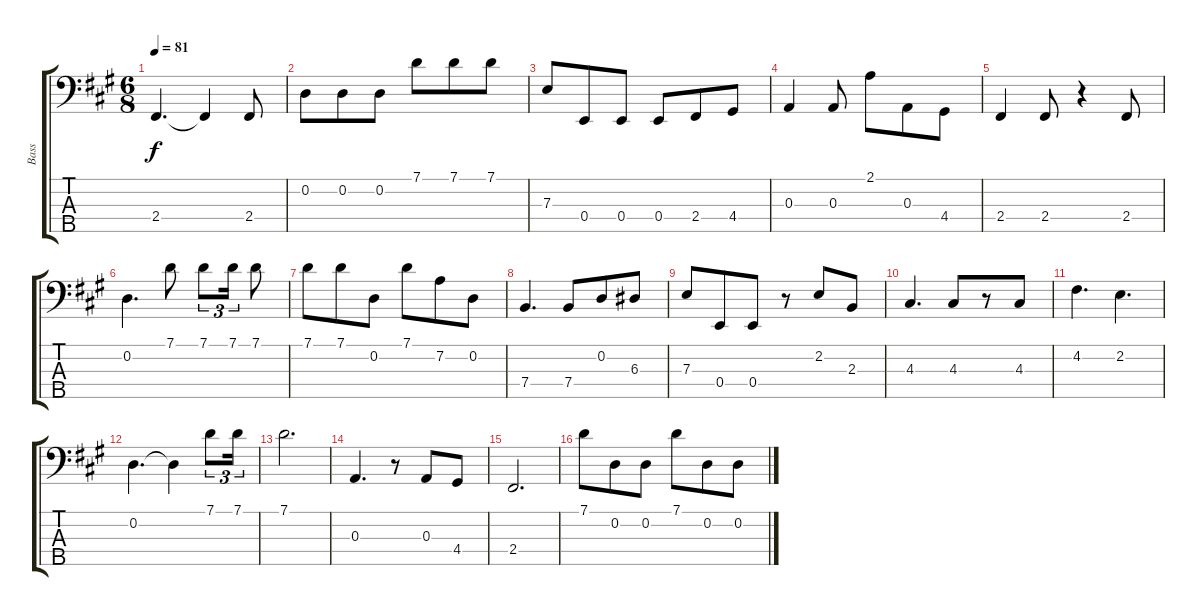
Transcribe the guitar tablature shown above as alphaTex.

\track ("Bass" "Bass") {instrument electricbassfinger}
\staff {score tabs}
\tuning (G2 D2 A1 E1 B0) {hide}
\ts (6 8)
\tempo 81
\clef f4
\ks a
2.4.4{d dy f} 2.4{t}.4 2.4.8 |
0.2.8 0.2.8 0.2.8 7.1.8 7.1.8 7.1.8 |
7.3.8 0.4.8 0.4.8 0.4.8 2.4.8 4.4.8 |
0.3.4 0.3.8 2.1.8 0.3.8 4.4.8 |
2.4.4 2.4.8 r.4 2.4.8 |
0.2.4{d} 7.1.8 7.1.8{tu (3 2)} 7.1.16{tu (3 2)} 7.1.8 |
7.1.8 7.1.8 0.2.8 7.1.8 7.2.8 0.2.8 |
7.4.4{d} 7.4.8 0.2.8 6.3.8 |
7.3.8 0.4.8 0.4.8 r.8 2.2.8 2.3.8 |
4.3.4{d} 4.3.8 r.8 4.3.8 |
4.2.4{d} 2.2.4{d} |
0.2.4{d} 0.2{t}.4 7.1.8{tu (3 2)} 7.1.16{tu (3 2)} |
7.1.2{d} |
0.3.4{d} r.8 0.3.8 4.4.8 |
2.4.2{d} |
7.1.8 0.2.8 0.2.8 7.1.8 0.2.8 0.2.8
